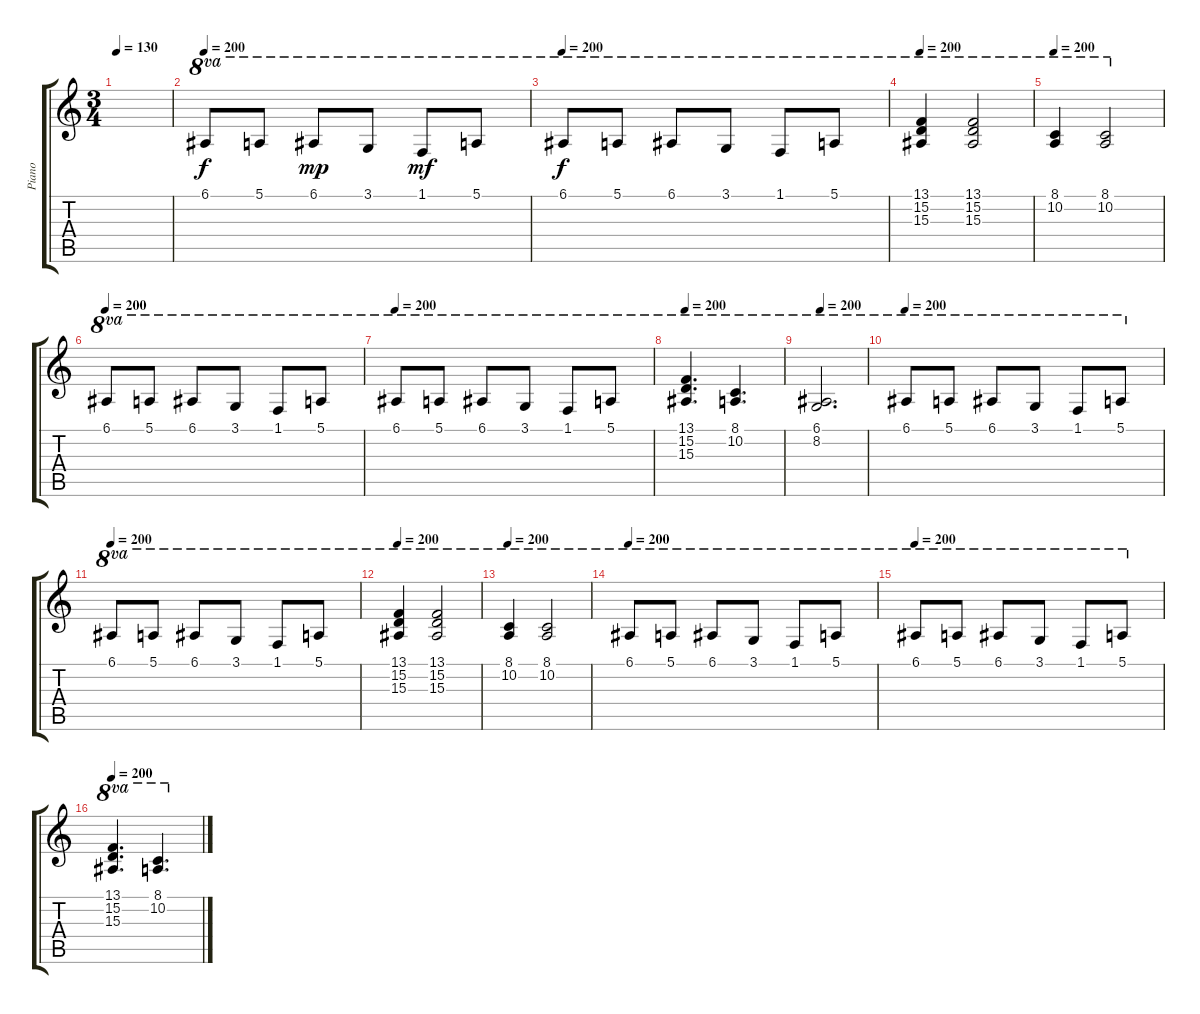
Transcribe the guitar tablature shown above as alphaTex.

\track ("Piano" "Piano") {instrument acousticgrandpiano}
\staff {score tabs}
\tuning (E4 B3 G3 D3 A2 E2) {hide}
\ts (3 4)
\tempo 130
\clef g2
\ks c
|
\tempo 200
6.1.8{ot 8va} 5.1.8{ot 8va} 6.1.8{ot 8va dy mp} 3.1.8{ot 8va} 1.1.8{ot 8va dy mf} 5.1.8{ot 8va} |
\tempo 200
6.1.8{ot 8va dy f} 5.1.8{ot 8va} 6.1.8{ot 8va} 3.1.8{ot 8va} 1.1.8{ot 8va} 5.1.8{ot 8va} |
\tempo 200
(13.1 15.2 15.3).4{ot 8va} (13.1 15.2 15.3).2{ot 8va} |
\tempo 200
(8.1 10.2).4{ot 8va} (8.1 10.2).2{ot 8va} |
\tempo 200
6.1.8{ot 8va} 5.1.8{ot 8va} 6.1.8{ot 8va} 3.1.8{ot 8va} 1.1.8{ot 8va} 5.1.8{ot 8va} |
\tempo 200
6.1.8{ot 8va} 5.1.8{ot 8va} 6.1.8{ot 8va} 3.1.8{ot 8va} 1.1.8{ot 8va} 5.1.8{ot 8va} |
\tempo 200
(13.1 15.2 15.3).4{d ot 8va} (8.1 10.2).4{d ot 8va} |
\tempo 200
(6.1 8.2).2{d ot 8va} |
\tempo 200
6.1.8{ot 8va} 5.1.8{ot 8va} 6.1.8{ot 8va} 3.1.8{ot 8va} 1.1.8{ot 8va} 5.1.8{ot 8va} |
\tempo 200
6.1.8{ot 8va} 5.1.8{ot 8va} 6.1.8{ot 8va} 3.1.8{ot 8va} 1.1.8{ot 8va} 5.1.8{ot 8va} |
\tempo 200
(13.1 15.2 15.3).4{ot 8va} (13.1 15.2 15.3).2{ot 8va} |
\tempo 200
(8.1 10.2).4{ot 8va} (8.1 10.2).2{ot 8va} |
\tempo 200
6.1.8{ot 8va} 5.1.8{ot 8va} 6.1.8{ot 8va} 3.1.8{ot 8va} 1.1.8{ot 8va} 5.1.8{ot 8va} |
\tempo 200
6.1.8{ot 8va} 5.1.8{ot 8va} 6.1.8{ot 8va} 3.1.8{ot 8va} 1.1.8{ot 8va} 5.1.8{ot 8va} |
\tempo 200
(13.1 15.2 15.3).4{d ot 8va} (8.1 10.2).4{d ot 8va}
